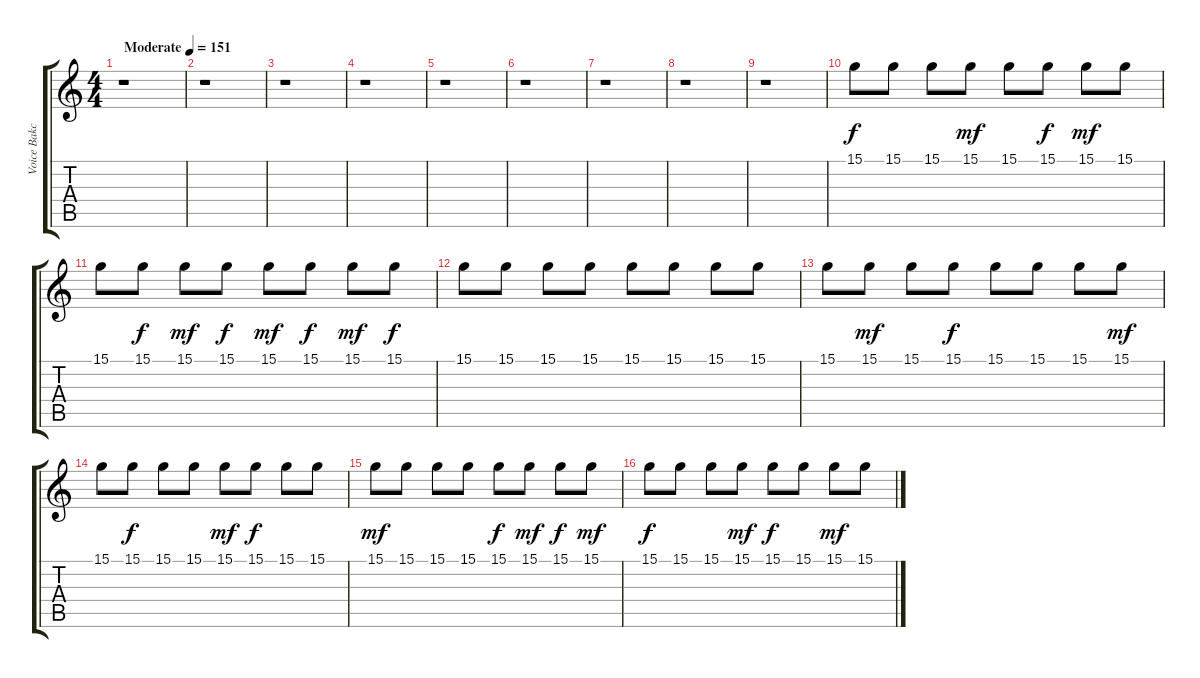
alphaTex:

\track ("Voice Bakcup 2" "Voice Bakc") {instrument fx7echoes}
\staff {score tabs}
\tuning (E4 B3 G3 D3 A2 E2) {hide}
\ts (4 4)
\tempo (151 "Moderate")
\clef g2
\ks c
r.1{dy f instrument fx7echoes} |
r.1 |
r.1 |
r.1 |
r.1 |
r.1 |
r.1 |
r.1 |
r.1 |
15.1.8 15.1.8 15.1.8 15.1.8{dy mf} 15.1.8 15.1.8{dy f} 15.1.8{dy mf} 15.1.8 |
15.1.8 15.1.8{dy f} 15.1.8{dy mf} 15.1.8{dy f} 15.1.8{dy mf} 15.1.8{dy f} 15.1.8{dy mf} 15.1.8{dy f} |
15.1.8 15.1.8 15.1.8 15.1.8 15.1.8 15.1.8 15.1.8 15.1.8 |
15.1.8 15.1.8{dy mf} 15.1.8 15.1.8{dy f} 15.1.8 15.1.8 15.1.8 15.1.8{dy mf} |
15.1.8 15.1.8{dy f} 15.1.8 15.1.8 15.1.8{dy mf} 15.1.8{dy f} 15.1.8 15.1.8 |
15.1.8{dy mf} 15.1.8 15.1.8 15.1.8 15.1.8{dy f} 15.1.8{dy mf} 15.1.8{dy f} 15.1.8{dy mf} |
15.1.8{dy f} 15.1.8 15.1.8 15.1.8{dy mf} 15.1.8{dy f} 15.1.8 15.1.8{dy mf} 15.1.8
